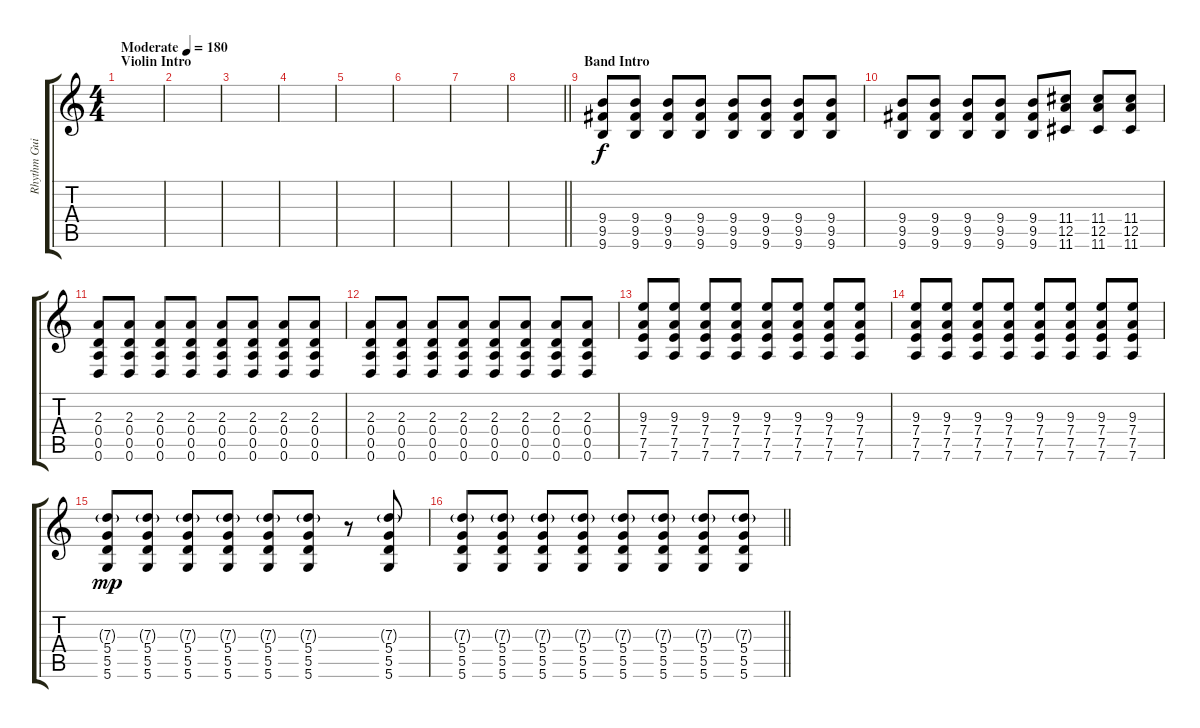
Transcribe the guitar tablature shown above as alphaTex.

\track ("Rhythm Guitar L" "Rhythm Gui") {instrument distortionguitar}
\staff {score tabs}
\tuning (E4 B3 G3 D3 A2 D2) {hide}
\ts (4 4)
\section ("" "Violin Intro")
\tempo (180 "Moderate")
\clef g2
\ks c
|
|
|
|
|
|
|
\barLineRight lightlight
|
\section ("" "Band Intro")
(9.4 9.5 9.6).8 (9.4 9.5 9.6).8 (9.4 9.5 9.6).8 (9.4 9.5 9.6).8 (9.4 9.5 9.6).8 (9.4 9.5 9.6).8 (9.4 9.5 9.6).8 (9.4 9.5 9.6).8 |
(9.4 9.5 9.6).8 (9.4 9.5 9.6).8 (9.4 9.5 9.6).8 (9.4 9.5 9.6).8 (9.4 9.5 9.6).8 (11.4 12.5 11.6).8 (11.4 12.5 11.6).8 (11.4 12.5 11.6).8 |
(2.3 0.4 0.5 0.6).8 (2.3 0.4 0.5 0.6).8 (2.3 0.4 0.5 0.6).8 (2.3 0.4 0.5 0.6).8 (2.3 0.4 0.5 0.6).8 (2.3 0.4 0.5 0.6).8 (2.3 0.4 0.5 0.6).8 (2.3 0.4 0.5 0.6).8 |
(2.3 0.4 0.5 0.6).8 (2.3 0.4 0.5 0.6).8 (2.3 0.4 0.5 0.6).8 (2.3 0.4 0.5 0.6).8 (2.3 0.4 0.5 0.6).8 (2.3 0.4 0.5 0.6).8 (2.3 0.4 0.5 0.6).8 (2.3 0.4 0.5 0.6).8 |
(9.3 7.4 7.5 7.6).8 (9.3 7.4 7.5 7.6).8 (9.3 7.4 7.5 7.6).8 (9.3 7.4 7.5 7.6).8 (9.3 7.4 7.5 7.6).8 (9.3 7.4 7.5 7.6).8 (9.3 7.4 7.5 7.6).8 (9.3 7.4 7.5 7.6).8 |
(9.3 7.4 7.5 7.6).8 (9.3 7.4 7.5 7.6).8 (9.3 7.4 7.5 7.6).8 (9.3 7.4 7.5 7.6).8 (9.3 7.4 7.5 7.6).8 (9.3 7.4 7.5 7.6).8 (9.3 7.4 7.5 7.6).8 (9.3 7.4 7.5 7.6).8 |
(7.3{g} 5.4 5.5 5.6).8{dy mp} (7.3{g} 5.4 5.5 5.6).8 (7.3{g} 5.4 5.5 5.6).8 (7.3{g} 5.4 5.5 5.6).8 (7.3{g} 5.4 5.5 5.6).8 (7.3{g} 5.4 5.5 5.6).8 r.8 (7.3{g} 5.4 5.5 5.6).8 |
\barLineRight lightlight
(7.3{g} 5.4 5.5 5.6).8 (7.3{g} 5.4 5.5 5.6).8 (7.3{g} 5.4 5.5 5.6).8 (7.3{g} 5.4 5.5 5.6).8 (7.3{g} 5.4 5.5 5.6).8 (7.3{g} 5.4 5.5 5.6).8 (7.3{g} 5.4 5.5 5.6).8 (7.3{g} 5.4 5.5 5.6).8
